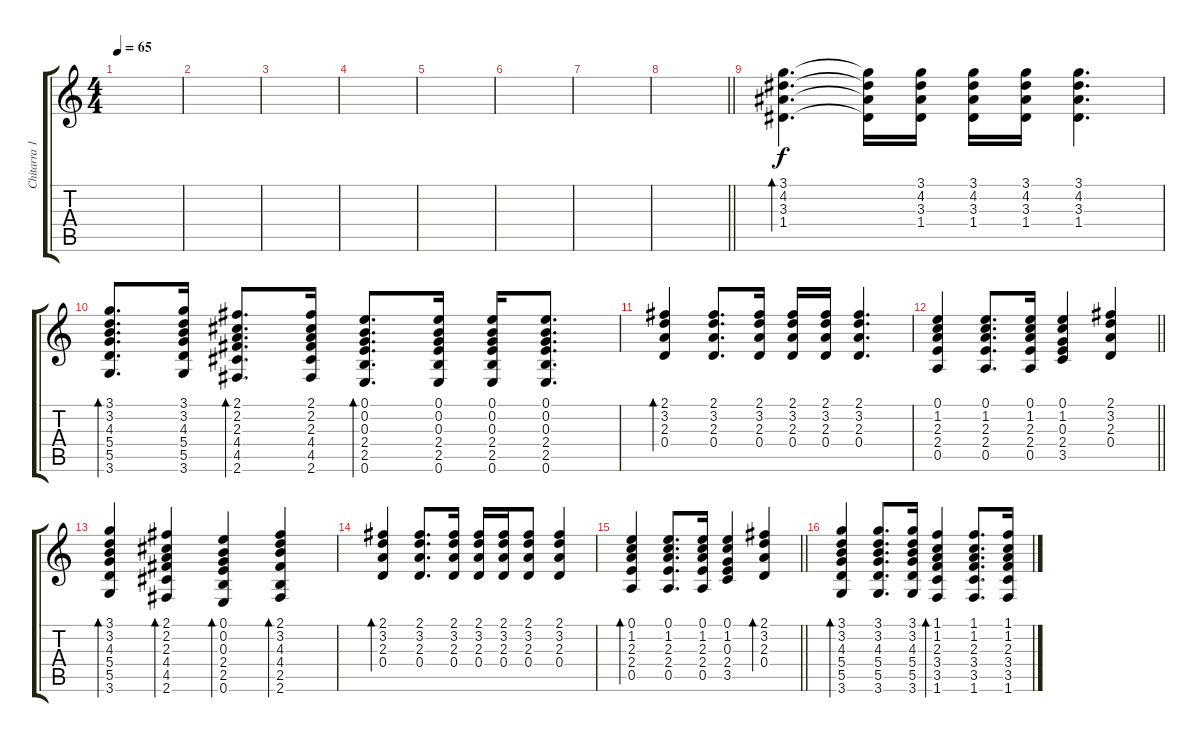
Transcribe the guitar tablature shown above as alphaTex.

\track ("Chitarra 1" "Chitarra 1") {instrument electricguitarclean}
\staff {score tabs}
\tuning (E4 B3 G3 D3 A2 E2) {hide}
\ts (4 4)
\tempo 65
\clef g2
\ks c
|
|
|
|
|
|
|
\barLineRight lightlight
|
(3.1 4.2 3.3 1.4).4{d bd 60} (3.1{t} 4.2{t} 3.3{t} 1.4{t}).16 (3.1 4.2 3.3 1.4).16 (3.1 4.2 3.3 1.4).16 (3.1 4.2 3.3 1.4).16 (3.1 4.2 3.3 1.4).4{d} |
(3.1 3.2 4.3 5.4 5.5 3.6).8{d bd 60} (3.1 3.2 4.3 5.4 5.5 3.6).16 (2.1 2.2 2.3 4.4 4.5 2.6).8{d bd 60} (2.1 2.2 2.3 4.4 4.5 2.6).16 (0.1 0.2 0.3 2.4 2.5 0.6).8{d bd 60} (0.1 0.2 0.3 2.4 2.5 0.6).16 (0.1 0.2 0.3 2.4 2.5 0.6).16 (0.1 0.2 0.3 2.4 2.5 0.6).8{d} |
(2.1 3.2 2.3 0.4).4{bd 60} (2.1 3.2 2.3 0.4).8{d} (2.1 3.2 2.3 0.4).16 (2.1 3.2 2.3 0.4).16 (2.1 3.2 2.3 0.4).16 (2.1 3.2 2.3 0.4).4{d} |
\barLineRight lightlight
(0.1 1.2 2.3 2.4 0.5).4 (0.1 1.2 2.3 2.4 0.5).8{d} (0.1 1.2 2.3 2.4 0.5).16 (0.1 1.2 0.3 2.4 3.5).4 (2.1 3.2 2.3 0.4).4 |
(3.1 3.2 4.3 5.4 5.5 3.6).4{bd 60} (2.1 2.2 2.3 4.4 4.5 2.6).4{bd 60} (0.1 0.2 0.3 2.4 2.5 0.6).4{bd 60} (2.1 3.2 4.3 4.4 2.5 2.6).4{bd 60} |
(2.1 3.2 2.3 0.4).4{bd 60} (2.1 3.2 2.3 0.4).8{d} (2.1 3.2 2.3 0.4).16 (2.1 3.2 2.3 0.4).16 (2.1 3.2 2.3 0.4).16 (2.1 3.2 2.3 0.4).8 (2.1 3.2 2.3 0.4).4 |
\barLineRight lightlight
(0.1 1.2 2.3 2.4 0.5).4{bd 60} (0.1 1.2 2.3 2.4 0.5).8{d} (0.1 1.2 2.3 2.4 0.5).16 (0.1 1.2 0.3 2.4 3.5).4 (2.1 3.2 2.3 0.4).4{bd 60} |
(3.1 3.2 4.3 5.4 5.5 3.6).4{bd 60} (3.1 3.2 4.3 5.4 5.5 3.6).8{d} (3.1 3.2 4.3 5.4 5.5 3.6).16 (1.1 1.2 2.3 3.4 3.5 1.6).4{bd 60} (1.1 1.2 2.3 3.4 3.5 1.6).8{d} (1.1 1.2 2.3 3.4 3.5 1.6).16
